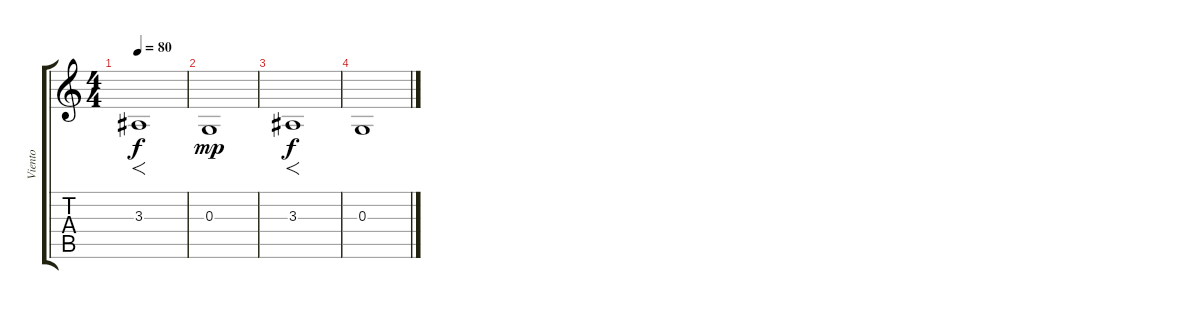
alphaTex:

\track ("Viento" "Viento") {instrument seashore}
\staff {score tabs}
\tuning (E4 B3 G3 D3 A2 E2) {hide}
\ts (4 4)
\tempo 80
\clef g2
\ks c
3.3.1{f dy f} |
0.3.1{dy mp} |
3.3.1{f dy f} |
0.3.1
